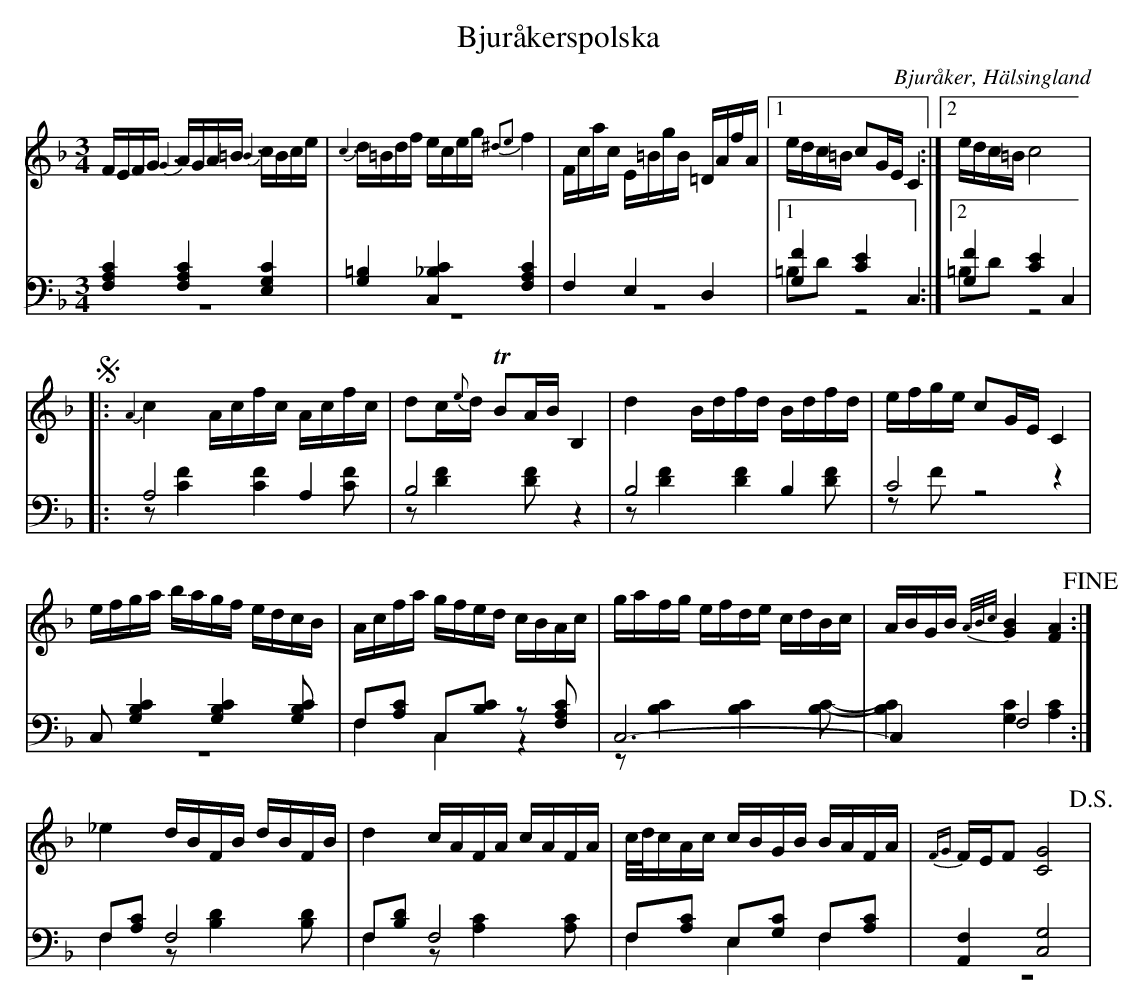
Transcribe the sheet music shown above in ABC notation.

X:1
T: Bjuråkerspolska
O: Bjuråker, Hälsingland
M: 3/4
L: 1/16
K: F
V:1
V:2
V:3 merge
V:1
FEFG {G3}AGA=B {B3}cBce|{c3}d=Bdf eceg {^d2e2}f4|Fcac E=BgB =DAfA|1 edc=B c2GE C4:|2 edc=B c8 |
!segno! |:{A2}c4 Acfc Acfc|d2c{e}d TB2AB B,4|d4 Bdfd Bdfd|efge c2GE C4|
efga bagf edcB|Acfa gfed cBAc|gafg efde cdBc|ABGB {A/B/c/}[G4B4] [F4A4] !fine!:|
_e4 dBFB dBFB|d4 cAFA cAFA|c/d/cAc cBGB BAFA|{FG}FEF2 [C8G8] !D.S.!|
V:2 clef=bass
[F,4A,4C4] [F,4A,4C4] [E,4G,4C4]|[G,4=B,4] [C,4_B,4C4] [F,4A,4C4]|F,4 E,4 D,4|1 [G,4F4] [C4E4] C,4:|2 [G,4F4] [C4E4] C,4 |
|:A,8 A,4|B,8 z4|B,8  B,4|C8 z4|
C,2 [G,4B,4C4] [G,4B,4C4] [G,2B,2C2]|F,2[A,2C2] C,2[B,2C2] z2 [F,2A,2C2]|C,12-|C,4 F,8:|
F,2[A,2C2] F,8|F,2[B,2D2] F,8|F,2[A,2C2] E,2[G,2C2] F,2[A,2C2]|[A,,4F,4] [C,8G,8] |
V:3 clef=bass
z12|z12|z12|1 =B,2D2 z8:|2 =B,2D2 z8|
|:z2 [C4F4] [C4F4] [C2F2]|z2 [D4F4] [D2F2] z4|z2 [D4F4] [D4F4] [D2F2]|z2 F2 z8|
z12|F,4 C,4 z4|z2 [B,4C4] [B,4C4] [B,2C2]-|[B,4C4] [G,4C4] [A,4C4]:|
F,4 z2 [B,4D4] [B,2D2]|F,4 z2 [A,4C4] [A,2C2]|F,4 E,4 F,4|z12|
